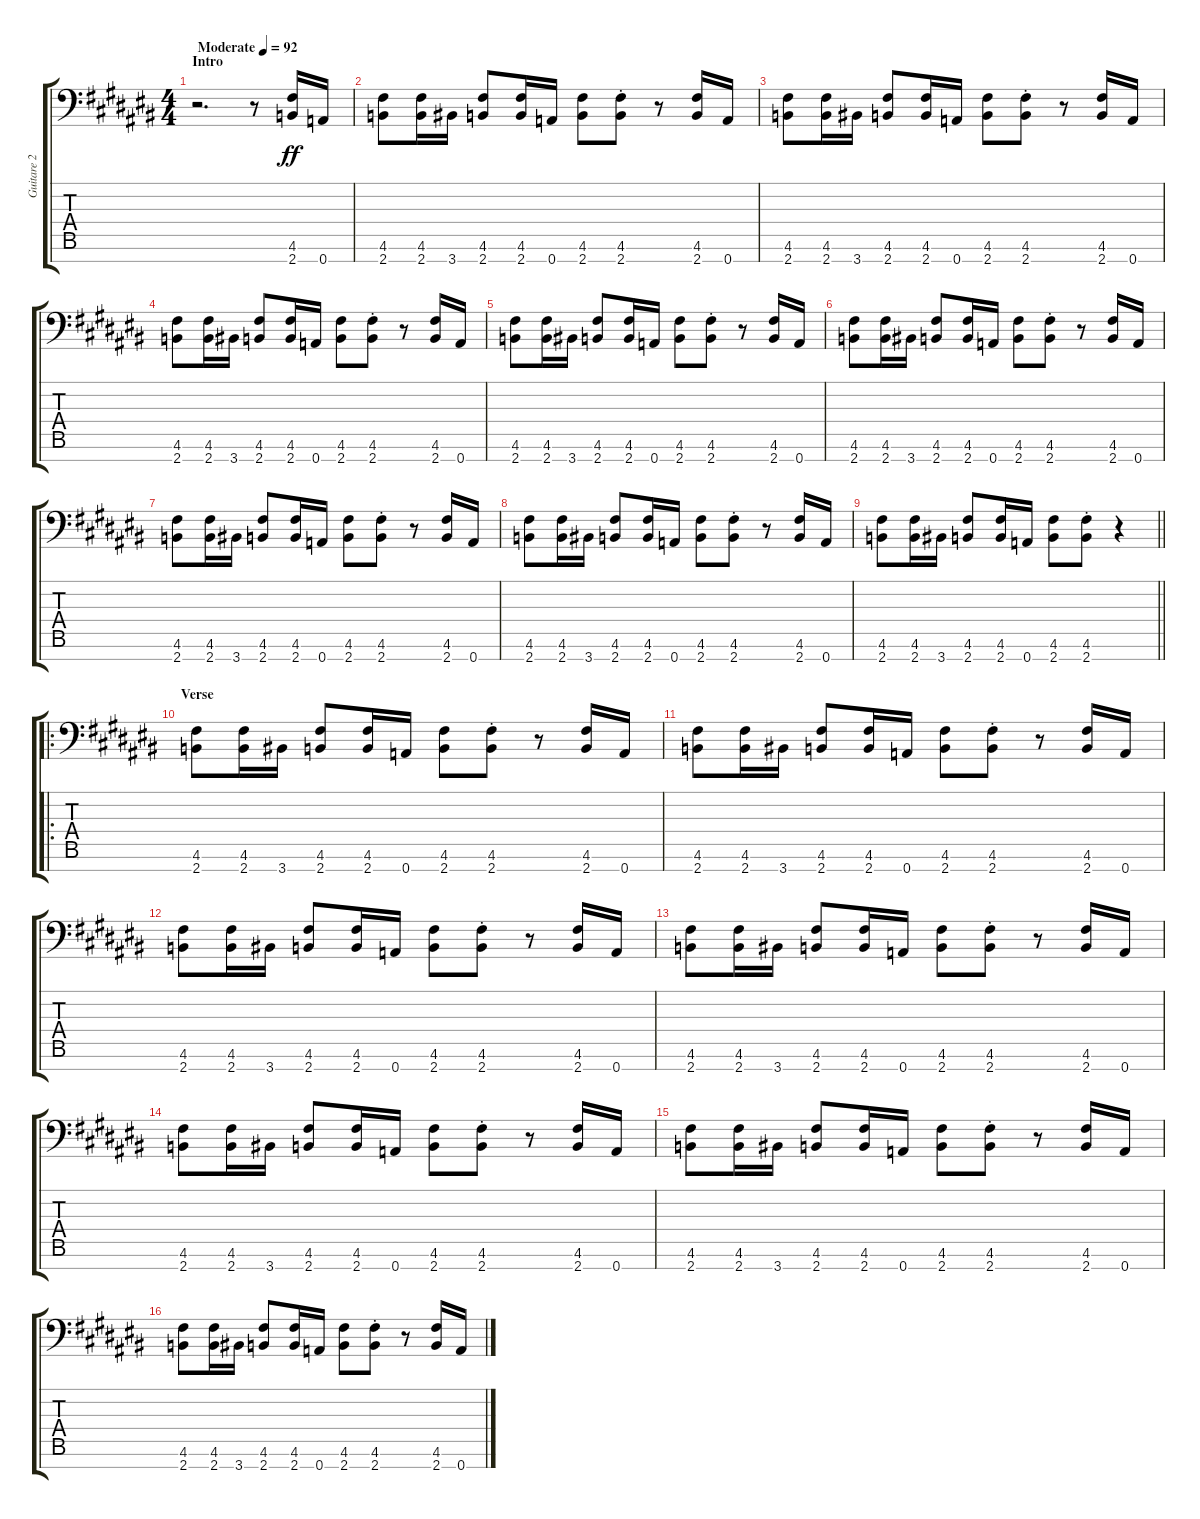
\track ("Guitare 2" "Guitare 2") {instrument overdrivenguitar}
\staff {score tabs}
\tuning (D4 A3 F3 C3 G2 D2 A1) {hide}
\ts (4 4)
\section ("" "Intro")
\tempo (92 "Moderate")
\clef f4
\ks c#
r.2{d dy ff instrument overdrivenguitar} r.8 (4.6 2.7).16 0.7.16 |
(4.6 2.7).8 (4.6 2.7).16 3.7.16 (4.6 2.7).8 (4.6 2.7).16 0.7.16 (4.6 2.7).8 (4.6{st} 2.7{st}).8 r.8 (4.6 2.7).16 0.7.16 |
(4.6 2.7).8 (4.6 2.7).16 3.7.16 (4.6 2.7).8 (4.6 2.7).16 0.7.16 (4.6 2.7).8 (4.6{st} 2.7{st}).8 r.8 (4.6 2.7).16 0.7.16 |
(4.6 2.7).8 (4.6 2.7).16 3.7.16 (4.6 2.7).8 (4.6 2.7).16 0.7.16 (4.6 2.7).8 (4.6{st} 2.7{st}).8 r.8 (4.6 2.7).16 0.7.16 |
(4.6 2.7).8 (4.6 2.7).16 3.7.16 (4.6 2.7).8 (4.6 2.7).16 0.7.16 (4.6 2.7).8 (4.6{st} 2.7{st}).8 r.8 (4.6 2.7).16 0.7.16 |
(4.6 2.7).8 (4.6 2.7).16 3.7.16 (4.6 2.7).8 (4.6 2.7).16 0.7.16 (4.6 2.7).8 (4.6{st} 2.7{st}).8 r.8 (4.6 2.7).16 0.7.16 |
(4.6 2.7).8 (4.6 2.7).16 3.7.16 (4.6 2.7).8 (4.6 2.7).16 0.7.16 (4.6 2.7).8 (4.6{st} 2.7{st}).8 r.8 (4.6 2.7).16 0.7.16 |
(4.6 2.7).8 (4.6 2.7).16 3.7.16 (4.6 2.7).8 (4.6 2.7).16 0.7.16 (4.6 2.7).8 (4.6{st} 2.7{st}).8 r.8 (4.6 2.7).16 0.7.16 |
\barLineRight lightlight
(4.6 2.7).8 (4.6 2.7).16 3.7.16 (4.6 2.7).8 (4.6 2.7).16 0.7.16 (4.6 2.7).8 (4.6{st} 2.7{st}).8 r.4 |
\ro
\section ("" "Verse")
(4.6 2.7).8 (4.6 2.7).16 3.7.16 (4.6 2.7).8 (4.6 2.7).16 0.7.16 (4.6 2.7).8 (4.6{st} 2.7{st}).8 r.8 (4.6 2.7).16 0.7.16 |
(4.6 2.7).8 (4.6 2.7).16 3.7.16 (4.6 2.7).8 (4.6 2.7).16 0.7.16 (4.6 2.7).8 (4.6{st} 2.7{st}).8 r.8 (4.6 2.7).16 0.7.16 |
(4.6 2.7).8 (4.6 2.7).16 3.7.16 (4.6 2.7).8 (4.6 2.7).16 0.7.16 (4.6 2.7).8 (4.6{st} 2.7{st}).8 r.8 (4.6 2.7).16 0.7.16 |
(4.6 2.7).8 (4.6 2.7).16 3.7.16 (4.6 2.7).8 (4.6 2.7).16 0.7.16 (4.6 2.7).8 (4.6{st} 2.7{st}).8 r.8 (4.6 2.7).16 0.7.16 |
(4.6 2.7).8 (4.6 2.7).16 3.7.16 (4.6 2.7).8 (4.6 2.7).16 0.7.16 (4.6 2.7).8 (4.6{st} 2.7{st}).8 r.8 (4.6 2.7).16 0.7.16 |
(4.6 2.7).8 (4.6 2.7).16 3.7.16 (4.6 2.7).8 (4.6 2.7).16 0.7.16 (4.6 2.7).8 (4.6{st} 2.7{st}).8 r.8 (4.6 2.7).16 0.7.16 |
(4.6 2.7).8 (4.6 2.7).16 3.7.16 (4.6 2.7).8 (4.6 2.7).16 0.7.16 (4.6 2.7).8 (4.6{st} 2.7{st}).8 r.8 (4.6 2.7).16 0.7.16
